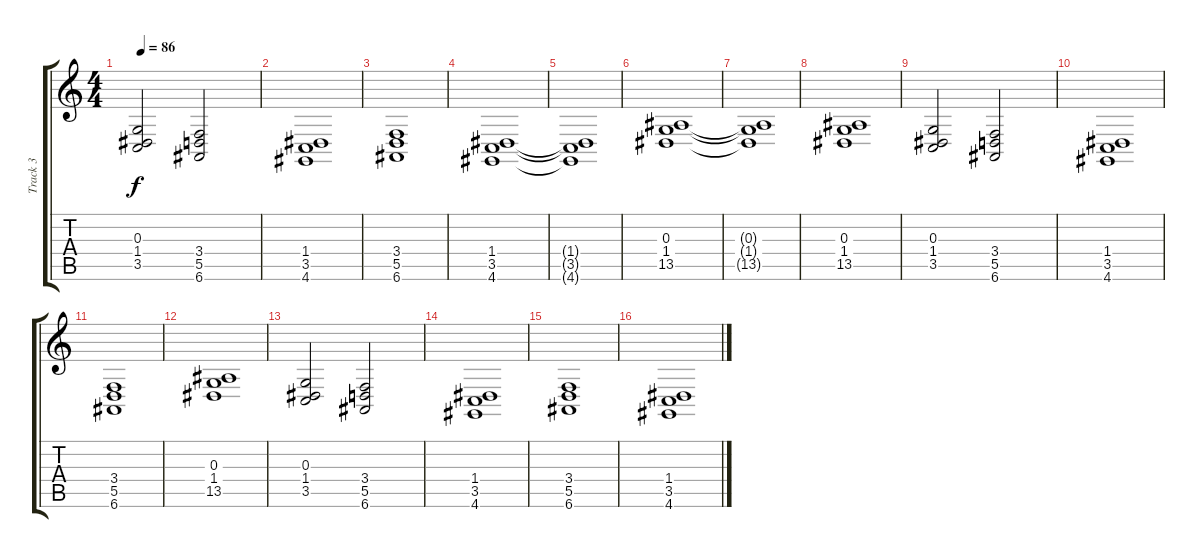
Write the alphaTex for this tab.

\track ("Track 3" "Track 3") {instrument drawbarorgan}
\staff {score tabs}
\tuning (E4 B3 G3 D3 A2 E2) {hide}
\ts (4 4)
\tempo 86
\clef g2
\ks c
(0.3 1.4 3.5).2{dy f} (3.4 5.5 6.6).2 |
(1.4 3.5 4.6).1 |
(3.4 5.5 6.6).1 |
(1.4 3.5 4.6).1 |
(1.4{t} 3.5{t} 4.6{t}).1 |
(0.3 1.4 13.5).1 |
(0.3{t} 1.4{t} 13.5{t}).1 |
(0.3 1.4 13.5).1 |
(0.3 1.4 3.5).2 (3.4 5.5 6.6).2 |
(1.4 3.5 4.6).1 |
(3.4 5.5 6.6).1 |
(0.3 1.4 13.5).1 |
(0.3 1.4 3.5).2 (3.4 5.5 6.6).2 |
(1.4 3.5 4.6).1 |
(3.4 5.5 6.6).1 |
(1.4 3.5 4.6).1
